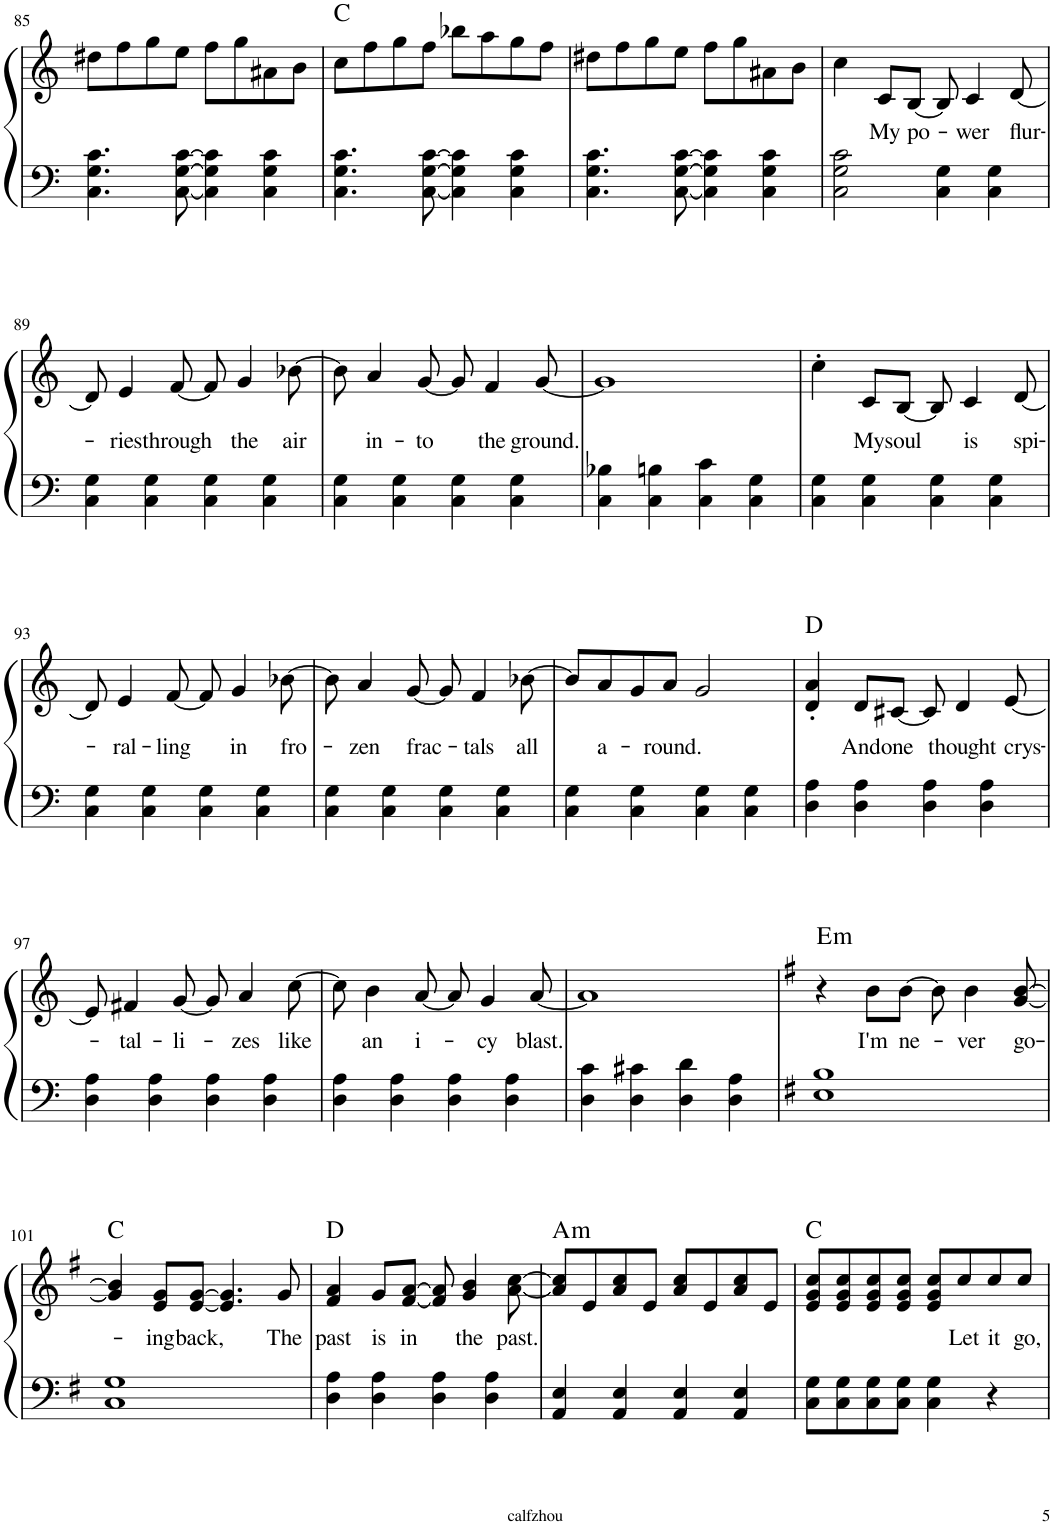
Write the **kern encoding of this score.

**kern	**kern	**text	**harte
*part1	*part1	*part1	*part1
*staff2	*staff1	*staff1	*
*I"Piano	*	*	*
*I'Pno.	*	*	*
!!LO:PB:g=z
*clefF4	*clefG2	*	*
*k[]	*k[]	*	*
*M4/4	*M4/4	*	*
=85	=85	=85	=85
4.C\ 4.G\ 4.c\	8dd#X\L	.	.
.	8ff\	.	.
.	8gg\	.	.
[8C\ [8G\ [8c\	8ee\J	.	.
4C\] 4G\] 4c\]	8ff\L	.	.
.	8gg\	.	.
4C\ 4G\ 4c\	8a#X\	.	.
.	8b\J	.	.
=86	=86	=86	=86
4.C\ 4.G\ 4.c\	8cc\L	.	C:maj
.	8ff\	.	.
.	8gg\	.	.
[8C\ [8G\ [8c\	8ff\J	.	.
4C\] 4G\] 4c\]	8bb-X\L	.	.
.	8aa\	.	.
4C\ 4G\ 4c\	8gg\	.	.
.	8ff\J	.	.
=87	=87	=87	=87
4.C\ 4.G\ 4.c\	8dd#X\L	.	.
.	8ff\	.	.
.	8gg\	.	.
[8C\ [8G\ [8c\	8ee\J	.	.
4C\] 4G\] 4c\]	8ff\L	.	.
.	8gg\	.	.
4C\ 4G\ 4c\	8a#X\	.	.
.	8b\J	.	.
=88	=88	=88	=88
2C\ 2G\ 2c\	4cc\	.	.
!	!	!LO:LY:b	!
.	8c/L	My	.
!	!	!LO:LY:b	!
.	[8B/J	po-	.
4C\ 4G\	8B/]	.	.
!	!	!LO:LY:b	!
.	4c/	-wer	.
4C\ 4G\	.	.	.
!	!	!LO:LY:b	!
.	[8d/	flur-	.
!!LO:LB:g=z
=89	=89	=89	=89
4C\ 4G\	8d/]	.	.
!	!	!LO:LY:b	!
.	4e/	-ries	.
4C\ 4G\	.	.	.
!	!	!LO:LY:b	!
.	[8f/	through	.
4C\ 4G\	8f/]	.	.
!	!	!LO:LY:b	!
.	4g/	the	.
4C\ 4G\	.	.	.
!	!	!LO:LY:b	!
.	[8b-X\	air	.
=90	=90	=90	=90
4C\ 4G\	8b-\]	.	.
!	!	!LO:LY:b	!
.	4a/	in-	.
4C\ 4G\	.	.	.
!	!	!LO:LY:b	!
.	[8g/	-to	.
4C\ 4G\	8g/]	.	.
!	!	!LO:LY:b	!
.	4f/	the	.
4C\ 4G\	.	.	.
!	!	!LO:LY:b	!
.	[8g/	ground.	.
=91	=91	=91	=91
4C\ 4B-X\	1g]	.	.
4C\ 4Bn\	.	.	.
4C\ 4c\	.	.	.
4C\ 4G\	.	.	.
=92	=92	=92	=92
4C\ 4G\	4cc'\	.	.
!	!	!LO:LY:b	!
4C\ 4G\	8c/L	My	.
!	!	!LO:LY:b	!
.	[8B/J	soul	.
4C\ 4G\	8B/]	.	.
!	!	!LO:LY:b	!
.	4c/	is	.
4C\ 4G\	.	.	.
!	!	!LO:LY:b	!
.	[8d/	spi-	.
!!LO:LB:g=z
=93	=93	=93	=93
4C\ 4G\	8d/]	.	.
!	!	!LO:LY:b	!
.	4e/	-ral-	.
4C\ 4G\	.	.	.
!	!	!LO:LY:b	!
.	[8f/	-ling	.
4C\ 4G\	8f/]	.	.
!	!	!LO:LY:b	!
.	4g/	in	.
4C\ 4G\	.	.	.
!	!	!LO:LY:b	!
.	[8b-X\	fro-	.
=94	=94	=94	=94
4C\ 4G\	8b-\]	.	.
!	!	!LO:LY:b	!
.	4a/	-zen	.
4C\ 4G\	.	.	.
!	!	!LO:LY:b	!
.	[8g/	frac-	.
4C\ 4G\	8g/]	.	.
!	!	!LO:LY:b	!
.	4f/	-tals	.
4C\ 4G\	.	.	.
!	!	!LO:LY:b	!
.	[8b-X\	all	.
=95	=95	=95	=95
4C\ 4G\	8b-/L]	.	.
!	!	!LO:LY:b	!
.	8a/	a-	.
4C\ 4G\	8g/	.	.
!	!	!LO:LY:b	!
.	8a/J	-round.	.
4C\ 4G\	2g/	.	.
4C\ 4G\	.	.	.
=96	=96	=96	=96
4D\ 4A\	4d/' 4a/'	.	D:maj
!	!	!LO:LY:b	!
4D\ 4A\	8d/L	And	.
!	!	!LO:LY:b	!
.	[8c#X/J	one	.
4D\ 4A\	8c#/]	.	.
!	!	!LO:LY:b	!
.	4d/	thought	.
4D\ 4A\	.	.	.
!	!	!LO:LY:b	!
.	[8e/	crys-	.
!!LO:LB:g=z
=97	=97	=97	=97
4D\ 4A\	8e/]	.	.
!	!	!LO:LY:b	!
.	4f#X/	-tal-	.
4D\ 4A\	.	.	.
!	!	!LO:LY:b	!
.	[8g/	-li-	.
4D\ 4A\	8g/]	.	.
!	!	!LO:LY:b	!
.	4a/	-zes	.
4D\ 4A\	.	.	.
!	!	!LO:LY:b	!
.	[8cc\	like	.
=98	=98	=98	=98
4D\ 4A\	8cc\]	.	.
!	!	!LO:LY:b	!
.	4b\	an	.
4D\ 4A\	.	.	.
!	!	!LO:LY:b	!
.	[8a/	i-	.
4D\ 4A\	8a/]	.	.
!	!	!LO:LY:b	!
.	4g/	-cy	.
4D\ 4A\	.	.	.
!	!	!LO:LY:b	!
.	[8a/	blast.	.
=99	=99	=99	=99
4D\ 4c\	1a]	.	.
4D\ 4c#X\	.	.	.
4D\ 4d\	.	.	.
4D\ 4A\	.	.	.
=100	=100	=100	=100
*k[f#]	*k[f#]	*	*
!	!	!	!LO:H:kt=m
1E 1B	4r	.	E:min
!	!	!LO:LY:b	!
.	8b\L	I'm	.
!	!	!LO:LY:b	!
.	[8b\J	ne-	.
.	8b\]	.	.
!	!	!LO:LY:b	!
.	4b\	-ver	.
!	!	!LO:LY:b	!
.	[8g/ [8b/	go-	.
!!LO:LB:g=z
=101	=101	=101	=101
1C 1G	4g/] 4b/]	.	C:maj
!	!	!LO:LY:b	!
.	8e/ 8g/L	-ing	.
!	!	!LO:LY:b	!
.	[8e/ [8g/J	back,	.
.	4.e/] 4.g/]	.	.
!	!	!LO:LY:b	!
.	8g/	The	.
=102	=102	=102	=102
!	!	!LO:LY:b	!
4D\ 4A\	4f#/ 4a/	past	D:maj
!	!	!LO:LY:b	!
4D\ 4A\	8g/L	is	.
!	!	!LO:LY:b	!
.	[8f#/ [8a/J	in	.
4D\ 4A\	8f#/] 8a/]	.	.
!	!	!LO:LY:b	!
.	4g/ 4b/	the	.
4D\ 4A\	.	.	.
!	!	!LO:LY:b	!
.	[8a\ [8cc\	past.	.
=103	=103	=103	=103
!	!	!	!LO:H:kt=m
4AA/ 4E/	8a/] 8cc/]L	.	A:min
.	8e/	.	.
4AA/ 4E/	8a/ 8cc/	.	.
.	8e/J	.	.
4AA/ 4E/	8a/ 8cc/L	.	.
.	8e/	.	.
4AA/ 4E/	8a/ 8cc/	.	.
.	8e/J	.	.
=104	=104	=104	=104
8C\ 8G\L	8e/ 8g/ 8cc/L	.	C:maj
8C\ 8G\	8e/ 8g/ 8cc/	.	.
8C\ 8G\	8e/ 8g/ 8cc/	.	.
8C\ 8G\J	8e/ 8g/ 8cc/J	.	.
4C\ 4G\	8e/ 8g/ 8cc/L	.	.
!	!	!LO:LY:b	!
.	8cc/	Let	.
!	!	!LO:LY:b	!
4r	8cc/	it	.
!	!	!LO:LY:b	!
.	8cc/J	go,	.
=	=	=	=
*-	*-	*-	*-
